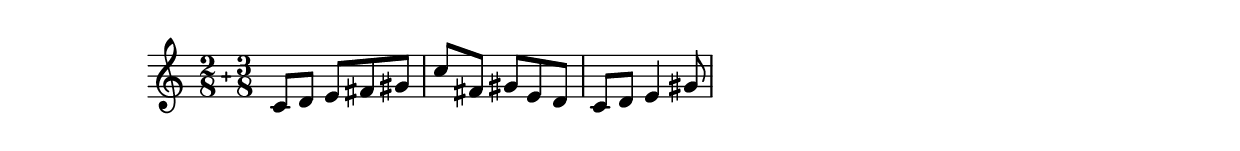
% Do not edit this file; it is automatically
% generated from Documentation/snippets/new
% This file is in the public domain.
%% Note: this file works from version 2.13.36
\version "2.13.36"

\header {
%% Translation of GIT committish: fa19277d20f8ab0397c560eb0e7b814bd804ecec
 doctitlees = "Indicaciones de compases compuestos"
 texidoces = "
Las indicaciones de compás poco frecuentes como @qq{5/8} se pueden
ejecutar como compases compuestos (p.ej. @qq{3/8 + 2/8}), que combinan
dos o más metros diferentes. LilyPond puede hacer la música de este
tipo fácil de leer e interpretar, imprimiendo explícitamente las
indicaciones de compás compuesto y adaptando el comportamiento
automático de las barras (también se pueden añadir indicaciones
gráficas de la agrupación de compases; véase el fragmento de código
apropiado en la base de datos).

"


%% Translation of GIT committish: 0a868be38a775ecb1ef935b079000cebbc64de40
texidocde = "
Ungerade Taktarten werden (wie etwa \"5/8\") werden oft als zusammengesetzte
Taktarten interpretiert (bspw. \"3/8 + 2/8\"), in welchen zwei oder mehr
Teiltakte unterschieden werden.  LilyPond kann derartige Noten produzieren,
indem entsprechende Taktarten gesetzt werden und die automatische
Bebalkung angepasst wird.

"
  doctitlede = "Zusammengesetzte Taktarten"



%% Translation of GIT committish: 4da4307e396243a5a3bc33a0c2753acac92cb685
  texidocfr = "
Des métriques telles que @qq{5/8} peuvent s'interpréter sous une forme
décomposée --- @qq{3/8 + 2/8} par exemple --- qui combine plusieurs
métriques.  LilyPond est capable de rendre ce type de notation, plus
  facile à lire et à interpréter, en imprimant cette métrique composite
  et en adaptant les règles de ligature automatique en conséquence.

"
  doctitlefr = "Métrique décomposée"

  lsrtags = "rhythms"
  texidoc = "
Odd 20th century time signatures (such as \"5/8\") can often be played
as compound time signatures (e.g. \"3/8 + 2/8\"), which combine two or
more inequal metrics. LilyPond can make such music quite easy to read
and play, by explicitly printing the compound time signatures and
adapting the automatic beaming behavior. (Graphic measure grouping
indications can also be added; see the appropriate snippet in this
database.)
"
  doctitle = "Compound time signatures"
} % begin verbatim


#(define ((compound-time one two num) grob)
   (grob-interpret-markup grob
                          (markup #:override '(baseline-skip . 0) #:number
                                  (#:line ((#:column (one num))
                                           #:vcenter "+"
                                           (#:column (two num)))))))

\relative c' {
  \override Staff.TimeSignature #'stencil = #(compound-time "2" "3" "8")
  \time 5/8
  \set Staff.beatStructure = #'(2 3)
  c8 d e fis gis
  c8 fis, gis e d
  c8 d e4 gis8
}
